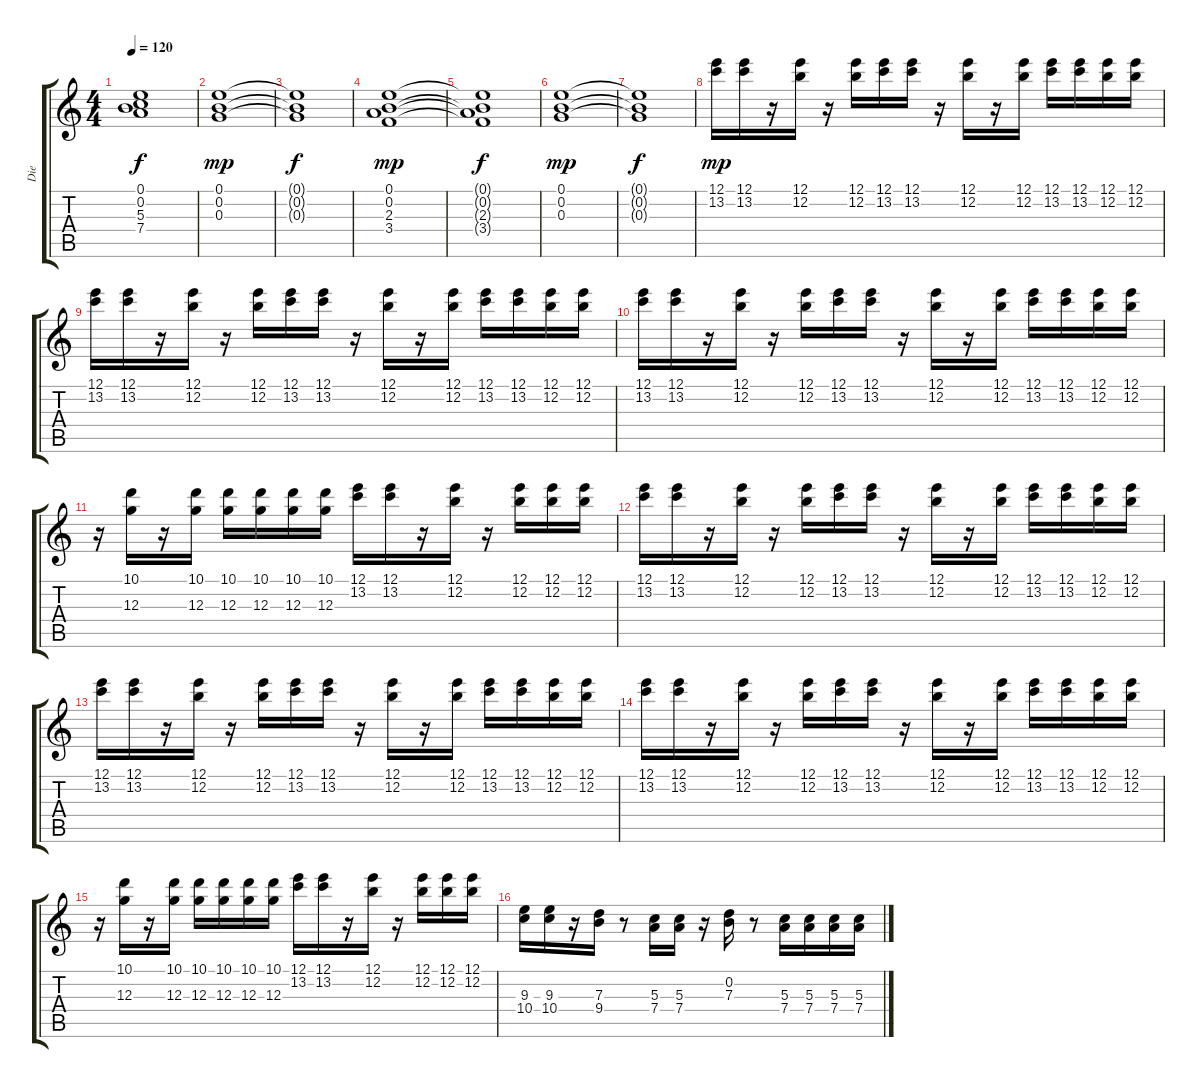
\track ("Die" "Die") {instrument electricguitarclean}
\staff {score tabs}
\tuning (E4 B3 G3 D3 A2 E2) {hide}
\ts (4 4)
\tempo 120
\clef g2
\ks c
(0.1{t} 0.2{t} 5.3{t} 7.4{t}).1{dy f} |
(0.1 0.2 0.3).1{dy mp} |
(0.1{t} 0.2{t} 0.3{t}).1{dy f} |
(0.1 0.2 2.3 3.4).1{dy mp} |
(0.1{t} 0.2{t} 2.3{t} 3.4{t}).1{dy f} |
(0.1 0.2 0.3).1{dy mp} |
(0.1{t} 0.2{t} 0.3{t}).1{dy f} |
(12.1 13.2).16{dy mp} (12.1 13.2).16 r.16 (12.1 12.2).16 r.16 (12.1 12.2).16 (12.1 13.2).16 (12.1 13.2).16 r.16 (12.1 12.2).16 r.16 (12.1 12.2).16 (12.1 13.2).16 (12.1 13.2).16 (12.1 12.2).16 (12.1 12.2).16 |
(12.1 13.2).16 (12.1 13.2).16 r.16 (12.1 12.2).16 r.16 (12.1 12.2).16 (12.1 13.2).16 (12.1 13.2).16 r.16 (12.1 12.2).16 r.16 (12.1 12.2).16 (12.1 13.2).16 (12.1 13.2).16 (12.1 12.2).16 (12.1 12.2).16 |
(12.1 13.2).16 (12.1 13.2).16 r.16 (12.1 12.2).16 r.16 (12.1 12.2).16 (12.1 13.2).16 (12.1 13.2).16 r.16 (12.1 12.2).16 r.16 (12.1 12.2).16 (12.1 13.2).16 (12.1 13.2).16 (12.1 12.2).16 (12.1 12.2).16 |
r.16 (10.1 12.3).16 r.16 (10.1 12.3).16 (10.1 12.3).16 (10.1 12.3).16 (10.1 12.3).16 (10.1 12.3).16 (12.1 13.2).16 (12.1 13.2).16 r.16 (12.1 12.2).16 r.16 (12.1 12.2).16 (12.1 12.2).16 (12.1 12.2).16 |
(12.1 13.2).16 (12.1 13.2).16 r.16 (12.1 12.2).16 r.16 (12.1 12.2).16 (12.1 13.2).16 (12.1 13.2).16 r.16 (12.1 12.2).16 r.16 (12.1 12.2).16 (12.1 13.2).16 (12.1 13.2).16 (12.1 12.2).16 (12.1 12.2).16 |
(12.1 13.2).16 (12.1 13.2).16 r.16 (12.1 12.2).16 r.16 (12.1 12.2).16 (12.1 13.2).16 (12.1 13.2).16 r.16 (12.1 12.2).16 r.16 (12.1 12.2).16 (12.1 13.2).16 (12.1 13.2).16 (12.1 12.2).16 (12.1 12.2).16 |
(12.1 13.2).16 (12.1 13.2).16 r.16 (12.1 12.2).16 r.16 (12.1 12.2).16 (12.1 13.2).16 (12.1 13.2).16 r.16 (12.1 12.2).16 r.16 (12.1 12.2).16 (12.1 13.2).16 (12.1 13.2).16 (12.1 12.2).16 (12.1 12.2).16 |
r.16 (10.1 12.3).16 r.16 (10.1 12.3).16 (10.1 12.3).16 (10.1 12.3).16 (10.1 12.3).16 (10.1 12.3).16 (12.1 13.2).16 (12.1 13.2).16 r.16 (12.1 12.2).16 r.16 (12.1 12.2).16 (12.1 12.2).16 (12.1 12.2).16 |
(9.3 10.4).16 (9.3 10.4).16 r.16 (7.3 9.4).16 r.8 (5.3 7.4).16 (5.3 7.4).16 r.16 (0.2 7.3).16 r.8 (5.3 7.4).16 (5.3 7.4).16 (5.3 7.4).16 (5.3 7.4).16
